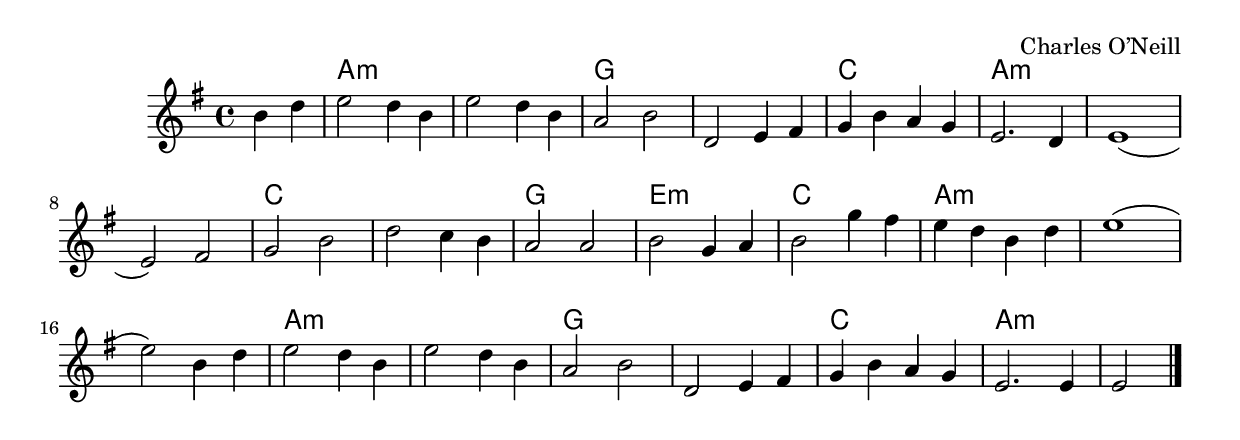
\version "2.16.0"

\header {
  %title = "The Foggy Dew"
  composer = "Charles O’Neill"
}

<<
  \chords {s2 a1*2:m g c1 a1*2:m s1 c1*2 g1 e:m c a1*3:m a1*2:m g1*2 c1 a:m}
  \relative g'
  {
    \time 4/4
    \key g \major
    \partial 2 b4 d | 
    e2 d4 b | 
    e2 d4 b |
    a2 b | 
    d, e4 fis | 
    g b a g |
    e2. d4 | 
    e1( | 
    e2) \bar ":|"
    \partial 2 fis | 
    g b | 
    d c4 b |
    a2 a | 
    b g4 a | 
    b2 g'4 fis |
    e d b d | 
    e1( | 
    e2) b4 d |
    e2 d4 b | 
    e2 d4 b | 
    a2 b |
    d, e4 fis | 
    g b a g | 
    e2. e4 |
    e2 \bar "|."
  }
>>
